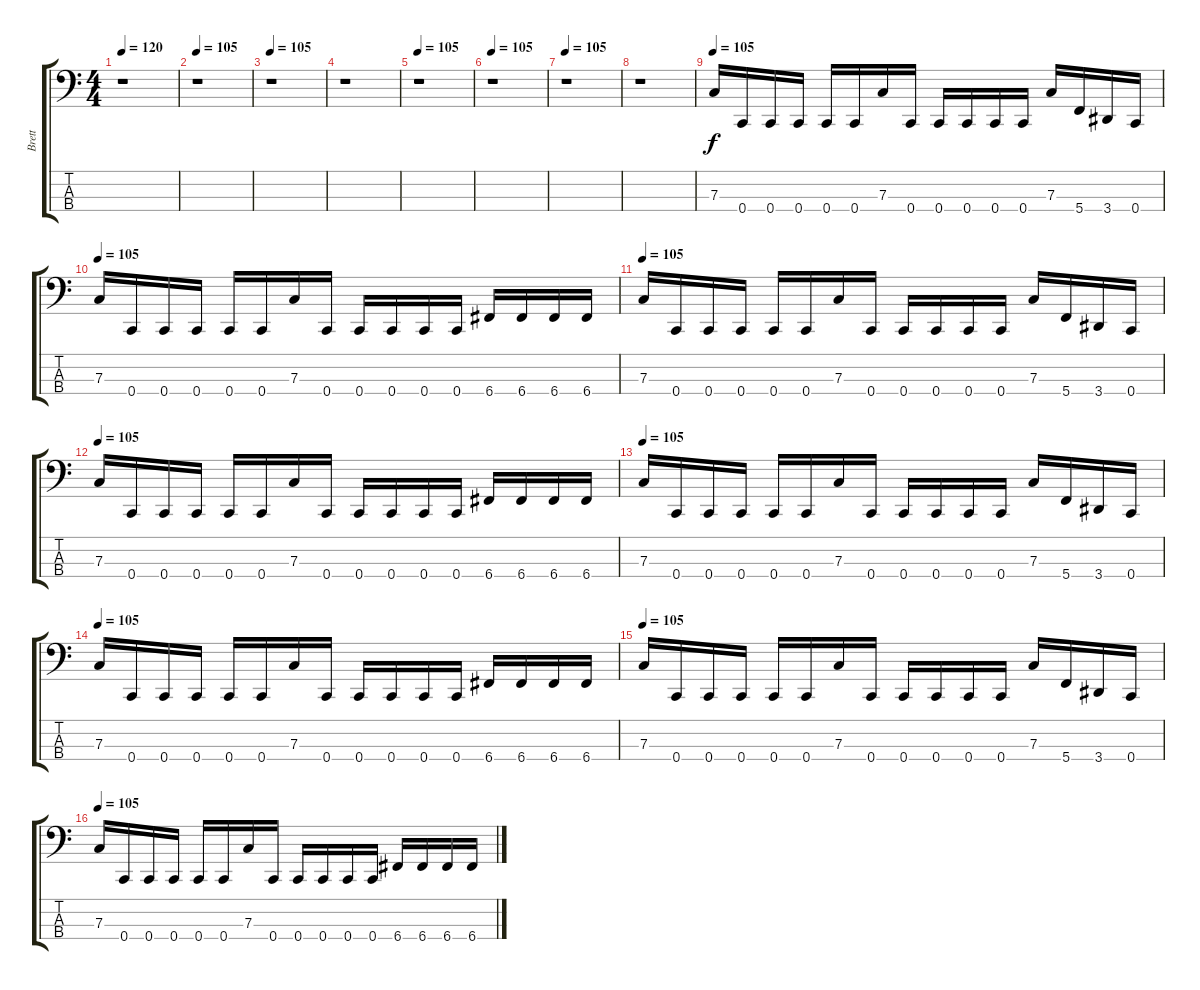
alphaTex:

\track ("Brett" "Brett") {instrument electricbassfinger}
\staff {score tabs}
\tuning (Eb2 Bb1 F1 C1) {hide}
\ts (4 4)
\tempo 120
\tempo 105
\tempo 120
\clef f4
\ks c
r.1{dy f instrument electricbassfinger} |
\tempo 105
r.1 |
\tempo 105
r.1 |
r.1 |
\tempo 105
r.1 |
\tempo 105
r.1 |
\tempo 105
r.1 |
r.1 |
\tempo 105
7.3.16 0.4.16 0.4.16 0.4.16 0.4.16 0.4.16 7.3.16 0.4.16 0.4.16 0.4.16 0.4.16 0.4.16 7.3.16 5.4.16 3.4.16 0.4.16 |
\tempo 105
7.3.16 0.4.16 0.4.16 0.4.16 0.4.16 0.4.16 7.3.16 0.4.16 0.4.16 0.4.16 0.4.16 0.4.16 6.4.16 6.4.16 6.4.16 6.4.16 |
\tempo 105
7.3.16 0.4.16 0.4.16 0.4.16 0.4.16 0.4.16 7.3.16 0.4.16 0.4.16 0.4.16 0.4.16 0.4.16 7.3.16 5.4.16 3.4.16 0.4.16 |
\tempo 105
7.3.16 0.4.16 0.4.16 0.4.16 0.4.16 0.4.16 7.3.16 0.4.16 0.4.16 0.4.16 0.4.16 0.4.16 6.4.16 6.4.16 6.4.16 6.4.16 |
\tempo 105
7.3.16 0.4.16 0.4.16 0.4.16 0.4.16 0.4.16 7.3.16 0.4.16 0.4.16 0.4.16 0.4.16 0.4.16 7.3.16 5.4.16 3.4.16 0.4.16 |
\tempo 105
7.3.16 0.4.16 0.4.16 0.4.16 0.4.16 0.4.16 7.3.16 0.4.16 0.4.16 0.4.16 0.4.16 0.4.16 6.4.16 6.4.16 6.4.16 6.4.16 |
\tempo 105
7.3.16 0.4.16 0.4.16 0.4.16 0.4.16 0.4.16 7.3.16 0.4.16 0.4.16 0.4.16 0.4.16 0.4.16 7.3.16 5.4.16 3.4.16 0.4.16 |
\tempo 105
7.3.16 0.4.16 0.4.16 0.4.16 0.4.16 0.4.16 7.3.16 0.4.16 0.4.16 0.4.16 0.4.16 0.4.16 6.4.16 6.4.16 6.4.16 6.4.16
